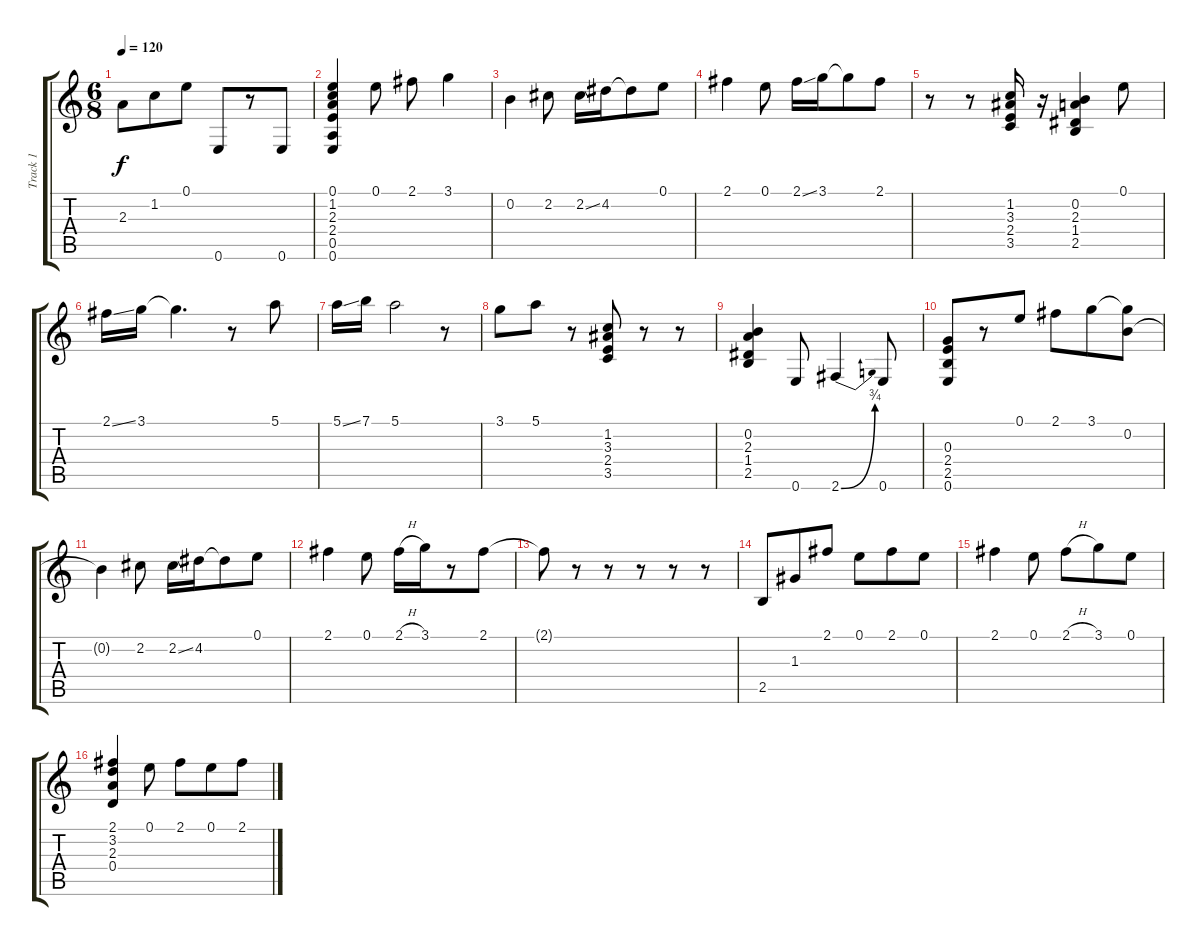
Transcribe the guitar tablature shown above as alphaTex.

\track ("Track 1" "Track 1") {instrument acousticguitarsteel}
\staff {score tabs}
\tuning (E4 B3 G3 D3 A2 E2) {hide}
\ts (6 8)
\tempo 120
\clef g2
\ks c
2.3.8{dy f} 1.2.8 0.1.8 0.6.8 r.8 0.6.8 |
(0.1 1.2 2.3 2.4 0.5 0.6).4 0.1.8 2.1.8 3.1.4 |
0.2.4 2.2.8 2.2{ss}.16 4.2.16 4.2{t}.8 0.1.8 |
2.1.4 0.1.8 2.1{ss}.16 3.1.16 3.1{t}.8 2.1.8 |
r.8 r.8 (1.2 3.3 2.4 3.5).16 r.16 (0.2 2.3 1.4 2.5).4 0.1.8 |
2.1{ss}.16 3.1.16 3.1{t}.4{d} r.8 5.1.8 |
5.1{ss}.16 7.1.16 5.1.2 r.8 |
3.1.8 5.1.8 r.8 (1.2 3.3 2.4 3.5).8 r.8 r.8 |
(0.2 2.3 1.4 2.5).4 0.6.8 2.6{be (bend 0 0 60 3)}.4 0.6.8 |
(0.3 2.4 2.5 0.6).8 r.8 0.1.8 2.1.8 3.1.8 (3.1{t} 0.2).8 |
0.2{t}.4 2.2.8 2.2{ss}.16 4.2.16 4.2{t}.8 0.1.8 |
2.1.4 0.1.8 2.1{h}.16 3.1.16 r.8 2.1.8 |
2.1{t}.8 r.8 r.8 r.8 r.8 r.8 |
2.5.8 1.3.8 2.1.8 0.1.8 2.1.8 0.1.8 |
2.1.4 0.1.8 2.1{h}.8 3.1.8 0.1.8 |
(2.1 3.2 2.3 0.4).4 0.1.8 2.1.8 0.1.8 2.1.8
